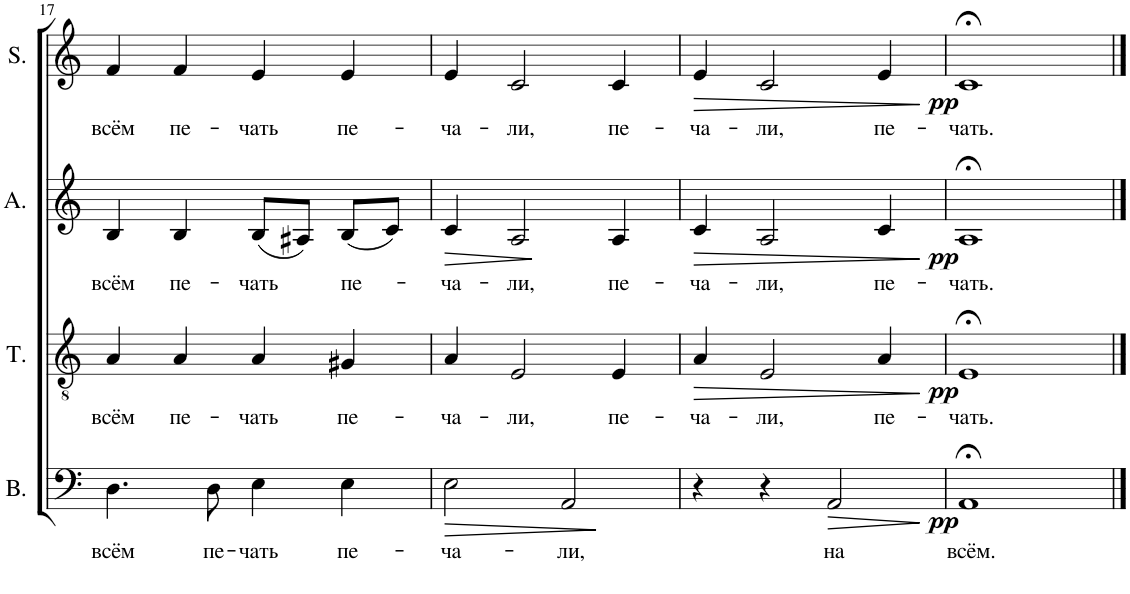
**kern	**text	**dynam	**kern	**text	**dynam	**kern	**text	**dynam	**kern	**text	**dynam
*part4	*part4	*part4	*part3	*part3	*part3	*part2	*part2	*part2	*part1	*part1	*part1
*staff4	*staff4	*staff4	*staff3	*staff3	*staff3	*staff2	*staff2	*staff2	*staff1	*staff1	*staff1
*I"Bass	*	*	*I"Tenor	*	*	*I"Alto	*	*	*I"Soprano	*	*
*I'B.	*	*	*I'T.	*	*	*I'A.	*	*	*I'S.	*	*
!!LO:PB:g=z
*clefF4	*	*	*clefGv2	*	*	*clefG2	*	*	*clefG2	*	*
*k[]	*	*	*k[]	*	*	*k[]	*	*	*k[]	*	*
*M4/4	*	*	*M4/4	*	*	*M4/4	*	*	*M4/4	*	*
=17	=17	=17	=17	=17	=17	=17	=17	=17	=17	=17	=17
!	!LO:LY:b	!	!	!LO:LY:b	!	!	!LO:LY:b	!	!	!LO:LY:b	!
4.D\	всём	.	4A/	всём	.	4B/	всём	.	4f/	всём	.
!	!	!	!	!LO:LY:b	!	!	!LO:LY:b	!	!	!LO:LY:b	!
.	.	.	4A/	пе-	.	4B/	пе-	.	4f/	пе-	.
!	!LO:LY:b	!	!	!	!	!	!	!	!	!	!
8D\	пе-	.	.	.	.	.	.	.	.	.	.
!	!LO:LY:b	!	!	!LO:LY:b	!	!	!LO:LY:b	!	!	!LO:LY:b	!
4E\	-чать	.	4A/	-чать	.	(8B/L	-чать	.	4e/	-чать	.
.	.	.	.	.	.	8A#X/J)	.	.	.	.	.
!	!LO:LY:b	!	!	!LO:LY:b	!	!	!LO:LY:b	!	!	!LO:LY:b	!
4E\	пе-	.	4G#X/	пе-	.	(8B/L	пе-	.	4e/	пе-	.
.	.	.	.	.	.	8c/J)	.	.	.	.	.
=18	=18	=18	=18	=18	=18	=18	=18	=18	=18	=18	=18
!	!LO:LY:b	!LO:HP:b	!	!LO:LY:b	!	!	!LO:LY:b	!LO:HP:b	!	!LO:LY:b	!
2E\	-ча-	>	4A/	-ча-	.	4c/	-ча-	>	4e/	-ча-	.
!	!	!	!	!LO:LY:b	!	!	!LO:LY:b	!	!	!LO:LY:b	!
.	.	.	2E/	-ли,	.	2A/	-ли,	.	2c/	-ли,	.
!	!LO:LY:b	!	!	!	!	!	!	!	!	!	!
2AA/	-ли,	.	.	.	.	.	.	.	.	.	.
!	!	!	!	!LO:LY:b	!	!	!LO:LY:b	!	!	!LO:LY:b	!
.	.	.	4E/	пе-	.	4A/	пе-	]	4c/	пе-	.
.	.	]	.	.	.	.	.	.	.	.	.
=19	=19	=19	=19	=19	=19	=19	=19	=19	=19	=19	=19
!	!	!	!	!LO:LY:b	!LO:HP:b	!	!LO:LY:b	!LO:HP:b	!	!LO:LY:b	!LO:HP:b
4r	.	.	4A/	-ча-	>	4c/	-ча-	>	4e/	-ча-	>
!	!	!	!	!LO:LY:b	!	!	!LO:LY:b	!	!	!LO:LY:b	!
4r	.	.	2E/	-ли,	.	2A/	-ли,	.	2c/	-ли,	.
!	!LO:LY:b	!LO:HP:b	!	!	!	!	!	!	!	!	!
2AA/	на	>	.	.	.	.	.	.	.	.	.
!	!	!	!	!LO:LY:b	!	!	!LO:LY:b	!	!	!LO:LY:b	!
.	.	.	4A/	пе-	.	4c/	пе-	.	4e/	пе-	.
.	.	]	.	.	]	.	.	]	.	.	]
=20	=20	=20	=20	=20	=20	=20	=20	=20	=20	=20	=20
!	!LO:LY:b	!LO:DY:b	!	!LO:LY:b	!LO:DY:b	!	!LO:LY:b	!LO:DY:b	!	!LO:LY:b	!LO:DY:b
1AA;<	всём.	pp	1E;<	-чать.	pp	1A;<	-чать.	pp	1c;<	-чать.	pp
==	==	==	==	==	==	==	==	==	==	==	==
*-	*-	*-	*-	*-	*-	*-	*-	*-	*-	*-	*-
